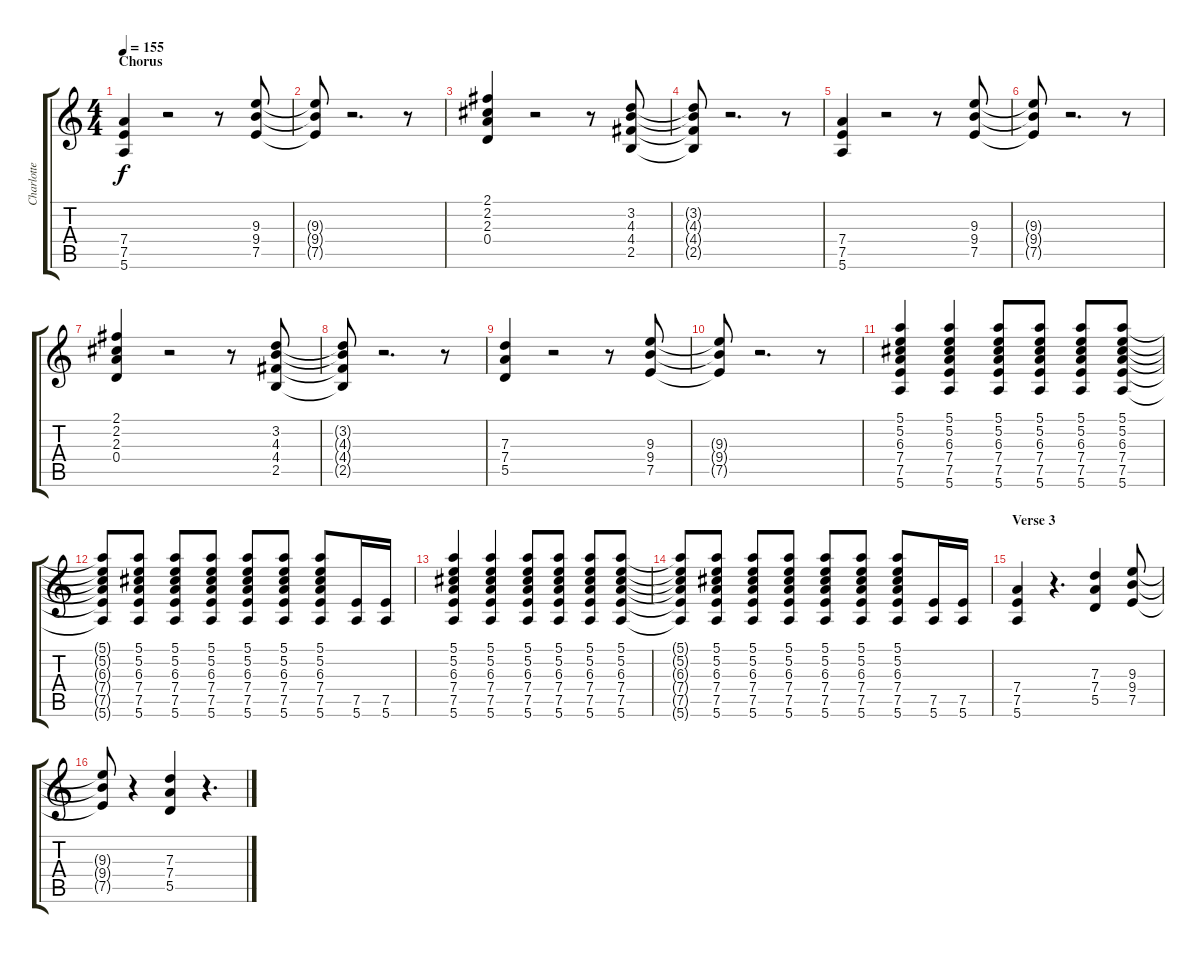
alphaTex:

\track ("Charlotte Hatherley" "Charlotte ") {instrument overdrivenguitar}
\staff {score tabs}
\tuning (E4 B3 G3 D3 A2 E2) {hide}
\ts (4 4)
\section ("" "Chorus")
\tempo 155
\clef g2
\ks c
(7.4 7.5 5.6).4{dy f} r.2 r.8 (9.3 9.4 7.5).8 |
(9.3{t} 9.4{t} 7.5{t}).8 r.2{d} r.8 |
(2.1 2.2 2.3 0.4).4 r.2 r.8 (3.2 4.3 4.4 2.5).8 |
(3.2{t} 4.3{t} 4.4{t} 2.5{t}).8 r.2{d} r.8 |
(7.4 7.5 5.6).4 r.2 r.8 (9.3 9.4 7.5).8 |
(9.3{t} 9.4{t} 7.5{t}).8 r.2{d} r.8 |
(2.1 2.2 2.3 0.4).4 r.2 r.8 (3.2 4.3 4.4 2.5).8 |
(3.2{t} 4.3{t} 4.4{t} 2.5{t}).8 r.2{d} r.8 |
(7.3 7.4 5.5).4 r.2 r.8 (9.3 9.4 7.5).8 |
(9.3{t} 9.4{t} 7.5{t}).8 r.2{d} r.8 |
(5.1 5.2 6.3 7.4 7.5 5.6).4{volume 14} (5.1 5.2 6.3 7.4 7.5 5.6).4 (5.1 5.2 6.3 7.4 7.5 5.6).8 (5.1 5.2 6.3 7.4 7.5 5.6).8 (5.1 5.2 6.3 7.4 7.5 5.6).8 (5.1 5.2 6.3 7.4 7.5 5.6).8 |
(5.1{t} 5.2{t} 6.3{t} 7.4{t} 7.5{t} 5.6{t}).8 (5.1 5.2 6.3 7.4 7.5 5.6).8 (5.1 5.2 6.3 7.4 7.5 5.6).8 (5.1 5.2 6.3 7.4 7.5 5.6).8 (5.1 5.2 6.3 7.4 7.5 5.6).8 (5.1 5.2 6.3 7.4 7.5 5.6).8 (5.1 5.2 6.3 7.4 7.5 5.6).8 (7.5 5.6).16 (7.5 5.6).16 |
(5.1 5.2 6.3 7.4 7.5 5.6).4 (5.1 5.2 6.3 7.4 7.5 5.6).4 (5.1 5.2 6.3 7.4 7.5 5.6).8 (5.1 5.2 6.3 7.4 7.5 5.6).8 (5.1 5.2 6.3 7.4 7.5 5.6).8 (5.1 5.2 6.3 7.4 7.5 5.6).8 |
(5.1{t} 5.2{t} 6.3{t} 7.4{t} 7.5{t} 5.6{t}).8 (5.1 5.2 6.3 7.4 7.5 5.6).8 (5.1 5.2 6.3 7.4 7.5 5.6).8 (5.1 5.2 6.3 7.4 7.5 5.6).8 (5.1 5.2 6.3 7.4 7.5 5.6).8 (5.1 5.2 6.3 7.4 7.5 5.6).8 (5.1 5.2 6.3 7.4 7.5 5.6).8 (7.5 5.6).16 (7.5 5.6).16 |
\section ("" "Verse 3")
(7.4 7.5 5.6).4{volume 12} r.4{d} (7.3 7.4 5.5).4 (9.3 9.4 7.5).8 |
(9.3{t} 9.4{t} 7.5{t}).8 r.4 (7.3 7.4 5.5).4 r.4{d}
